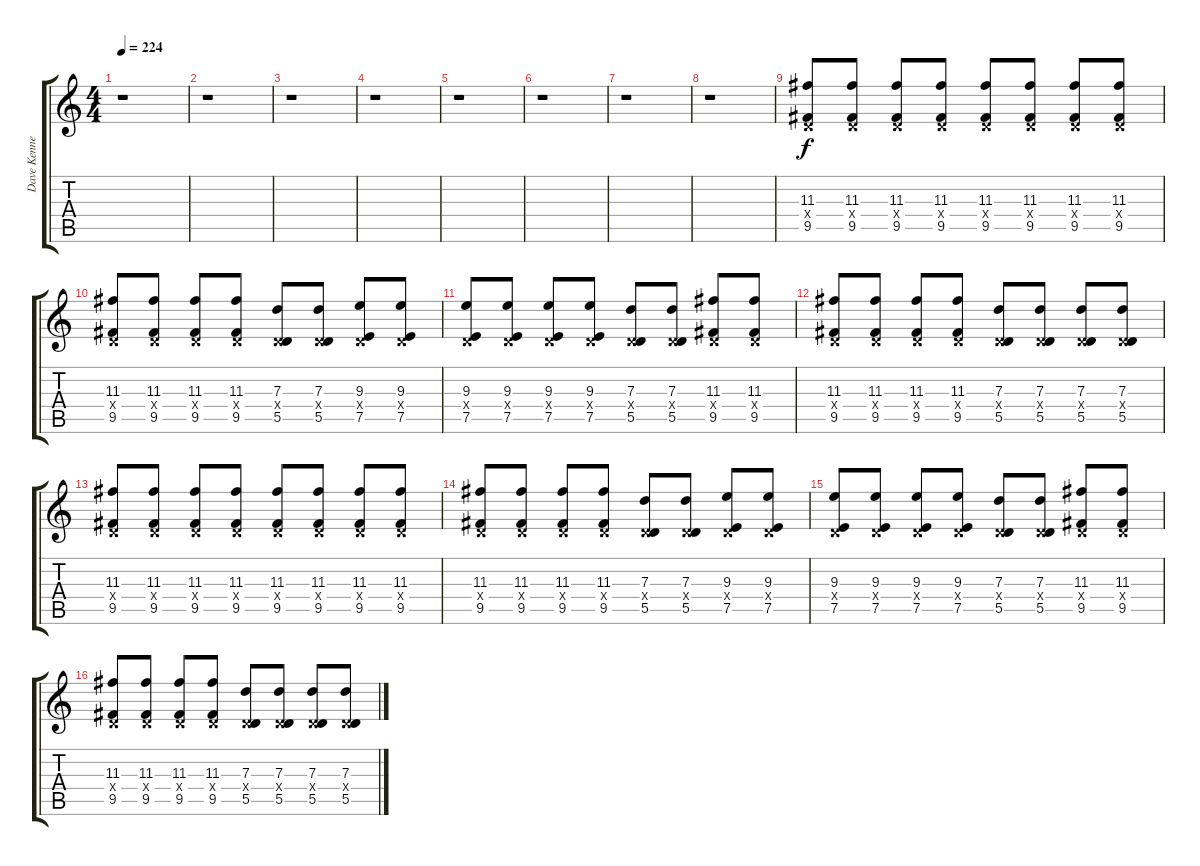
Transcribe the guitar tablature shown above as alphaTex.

\track ("Dave Kennedy (Guitar)" "Dave Kenne") {instrument distortionguitar}
\staff {score tabs}
\tuning (E4 B3 G3 D3 A2 E2) {hide}
\ts (4 4)
\tempo 224
\clef g2
\ks c
r.1{dy f} |
r.1 |
r.1 |
r.1 |
r.1 |
r.1 |
r.1 |
r.1 |
(11.3 0.4{x} 9.5).8 (11.3 0.4{x} 9.5).8 (11.3 0.4{x} 9.5).8 (11.3 0.4{x} 9.5).8 (11.3 0.4{x} 9.5).8 (11.3 0.4{x} 9.5).8 (11.3 0.4{x} 9.5).8 (11.3 0.4{x} 9.5).8 |
(11.3 0.4{x} 9.5).8 (11.3 0.4{x} 9.5).8 (11.3 0.4{x} 9.5).8 (11.3 0.4{x} 9.5).8 (7.3 0.4{x} 5.5).8 (7.3 0.4{x} 5.5).8 (9.3 0.4{x} 7.5).8 (9.3 0.4{x} 7.5).8 |
(9.3 0.4{x} 7.5).8 (9.3 0.4{x} 7.5).8 (9.3 0.4{x} 7.5).8 (9.3 0.4{x} 7.5).8 (7.3 0.4{x} 5.5).8 (7.3 0.4{x} 5.5).8 (11.3 0.4{x} 9.5).8 (11.3 0.4{x} 9.5).8 |
(11.3 0.4{x} 9.5).8 (11.3 0.4{x} 9.5).8 (11.3 0.4{x} 9.5).8 (11.3 0.4{x} 9.5).8 (7.3 0.4{x} 5.5).8 (7.3 0.4{x} 5.5).8 (7.3 0.4{x} 5.5).8 (7.3 0.4{x} 5.5).8 |
(11.3 0.4{x} 9.5).8 (11.3 0.4{x} 9.5).8 (11.3 0.4{x} 9.5).8 (11.3 0.4{x} 9.5).8 (11.3 0.4{x} 9.5).8 (11.3 0.4{x} 9.5).8 (11.3 0.4{x} 9.5).8 (11.3 0.4{x} 9.5).8 |
(11.3 0.4{x} 9.5).8 (11.3 0.4{x} 9.5).8 (11.3 0.4{x} 9.5).8 (11.3 0.4{x} 9.5).8 (7.3 0.4{x} 5.5).8 (7.3 0.4{x} 5.5).8 (9.3 0.4{x} 7.5).8 (9.3 0.4{x} 7.5).8 |
(9.3 0.4{x} 7.5).8 (9.3 0.4{x} 7.5).8 (9.3 0.4{x} 7.5).8 (9.3 0.4{x} 7.5).8 (7.3 0.4{x} 5.5).8 (7.3 0.4{x} 5.5).8 (11.3 0.4{x} 9.5).8 (11.3 0.4{x} 9.5).8 |
(11.3 0.4{x} 9.5).8 (11.3 0.4{x} 9.5).8 (11.3 0.4{x} 9.5).8 (11.3 0.4{x} 9.5).8 (7.3 0.4{x} 5.5).8 (7.3 0.4{x} 5.5).8 (7.3 0.4{x} 5.5).8 (7.3 0.4{x} 5.5).8
